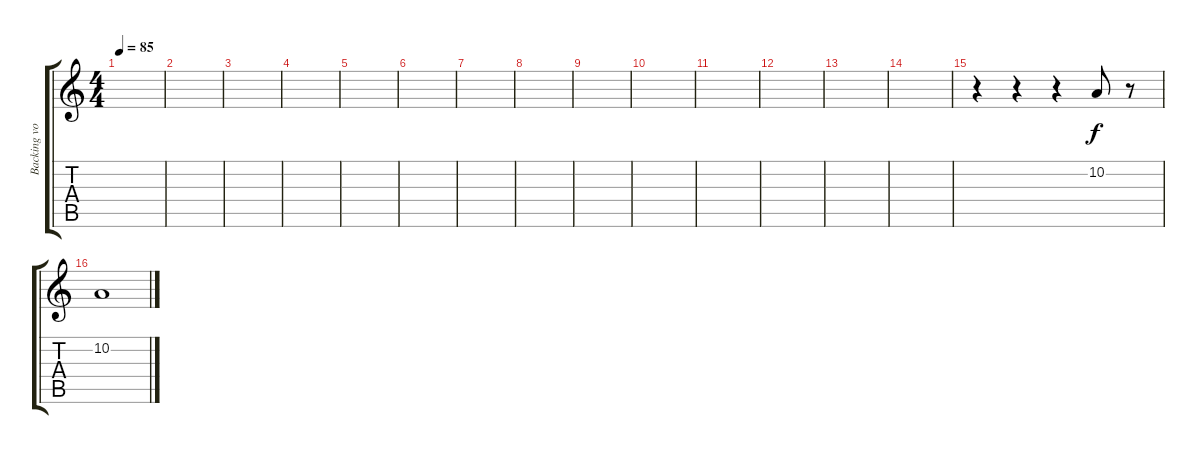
\track ("Backing vox" "Backing vo") {instrument choiraahs}
\staff {score tabs}
\tuning (E4 B3 G3 D3 A2 D2) {hide}
\ts (4 4)
\tempo 85
\clef g2
\ks c
|
|
|
|
|
|
|
|
|
|
|
|
|
|
r.4 r.4 r.4 10.2.8{volume 8} r.8 |
10.2.1
